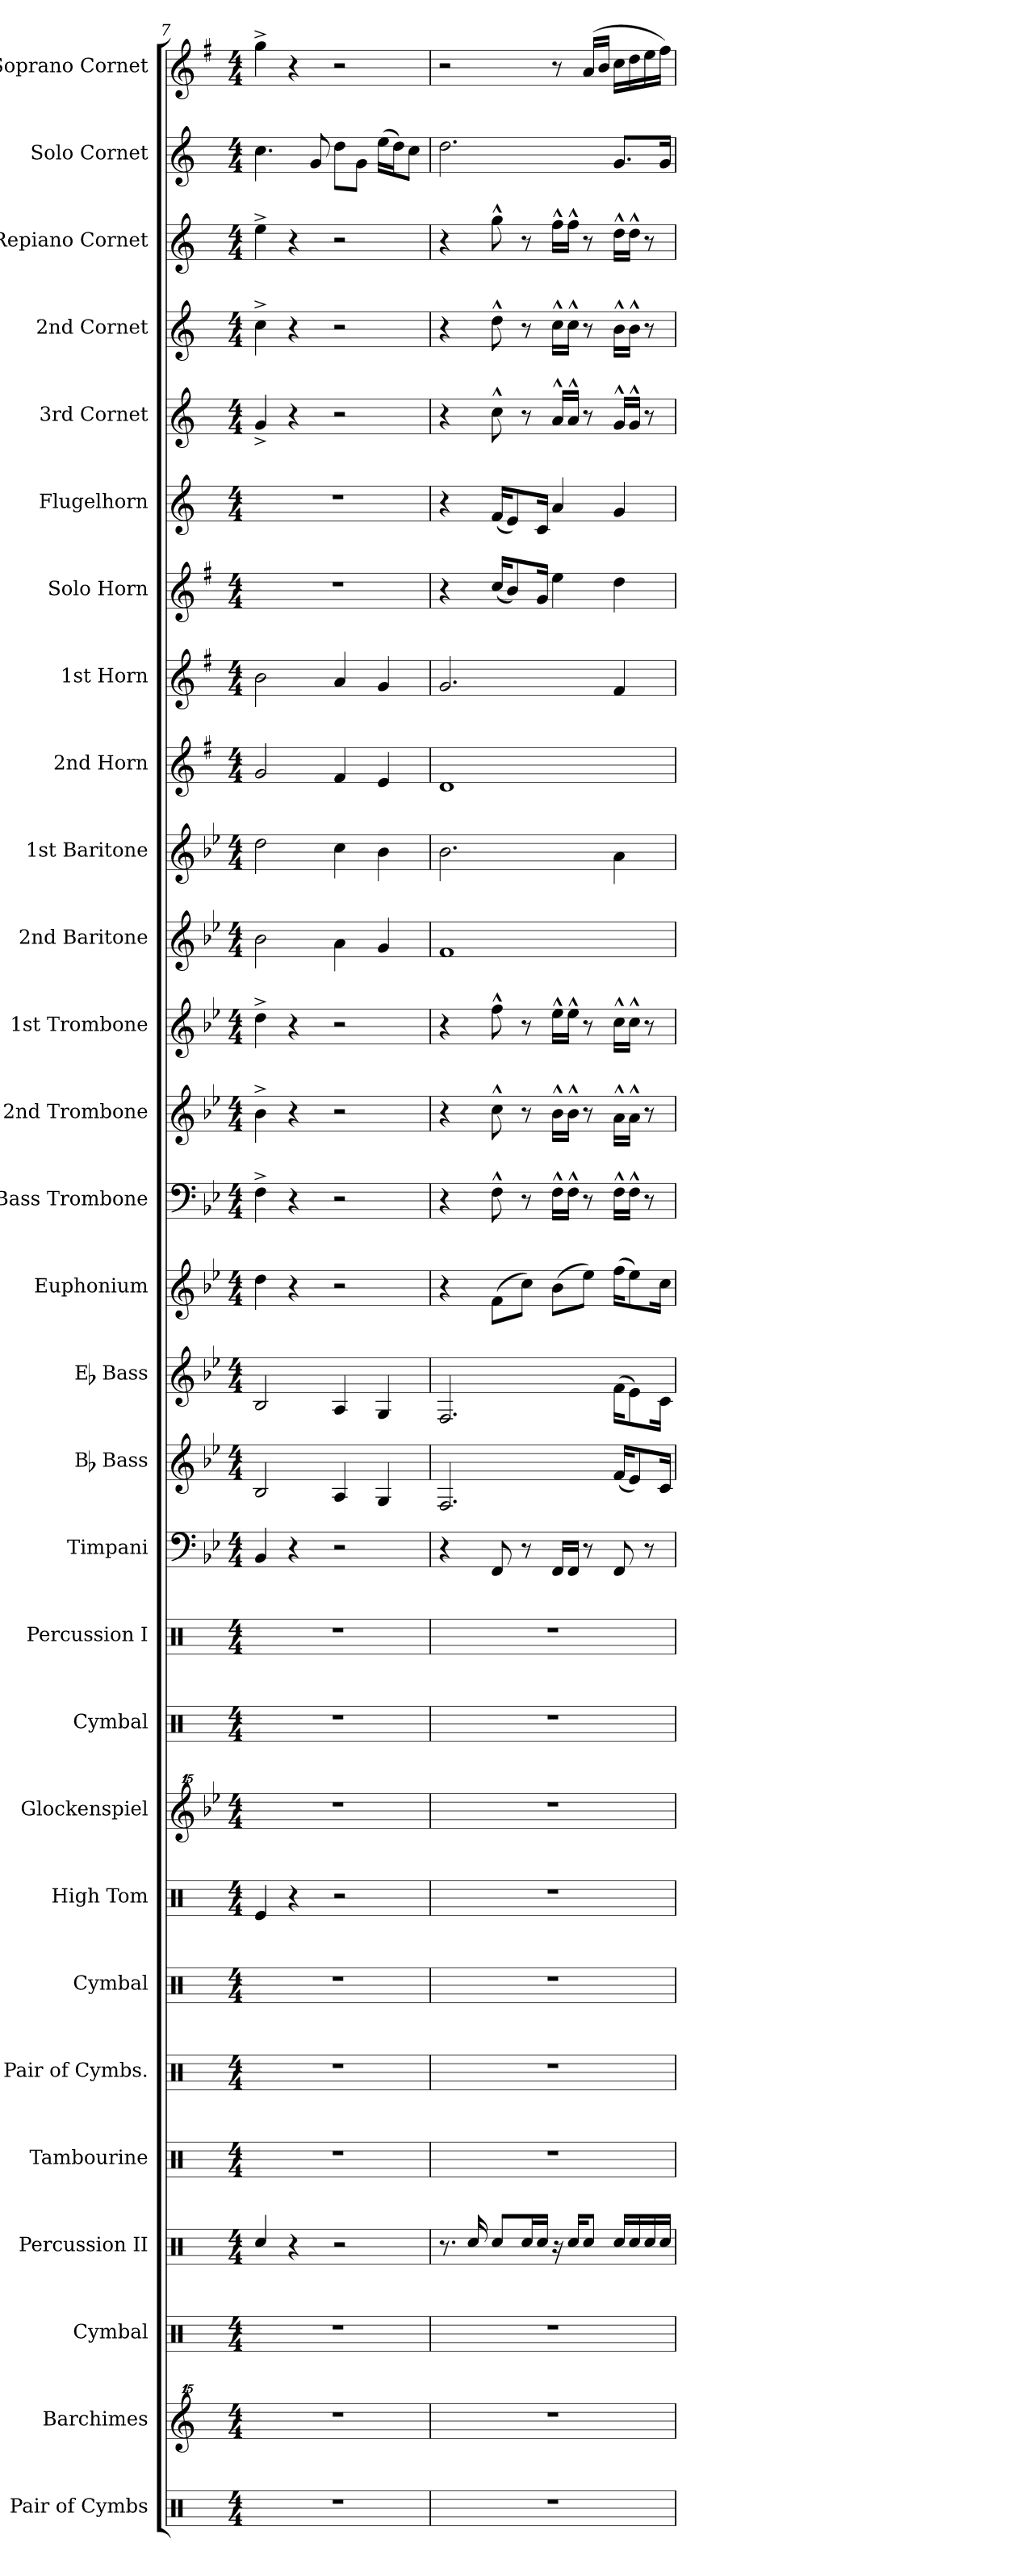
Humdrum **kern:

**kern	**kern	**kern	**kern	**kern	**kern	**kern	**kern	**kern	**kern	**kern	**kern	**kern	**kern	**kern	**kern	**kern	**kern	**kern	**kern	**kern	**kern	**kern	**kern	**kern	**kern	**kern	**kern	**kern
*part29	*part28	*part27	*part26	*part25	*part24	*part23	*part22	*part21	*part20	*part19	*part18	*part17	*part16	*part15	*part14	*part13	*part12	*part11	*part10	*part9	*part8	*part7	*part6	*part5	*part4	*part3	*part2	*part1
*staff29	*staff28	*staff27	*staff26	*staff25	*staff24	*staff23	*staff22	*staff21	*staff20	*staff19	*staff18	*staff17	*staff16	*staff15	*staff14	*staff13	*staff12	*staff11	*staff10	*staff9	*staff8	*staff7	*staff6	*staff5	*staff4	*staff3	*staff2	*staff1
*I"Pair of Cymbs	*I"Barchimes	*I"Cymbal	*I"Percussion II	*I"Tambourine	*I"Pair of Cymbs.	*I"Cymbal	*I"High Tom	*I"Glockenspiel	*I"Cymbal	*I"Percussion I	*I"Timpani	*I"Bb Bass	*I"Eb Bass	*I"Euphonium	*I"Bass Trombone	*I"2nd Trombone	*I"1st Trombone	*I"2nd Baritone	*I"1st Baritone	*I"2nd Horn	*I"1st Horn	*I"Solo Horn	*I"Flugelhorn	*I"3rd Cornet	*I"2nd Cornet	*I"Repiano Cornet	*I"Solo Cornet	*I"Soprano Cornet
*I'Pair Cym.	*I'Bachm.	*I'Cym.	*I'Perc. II	*I'Tamb.	*I'Pair Cym.	*I'Cym.	*I'H. To.	*I'Glk.	*I'Cym.	*I'Perc. I	*I'Timp.	*I'Bb Bass	*I'Eb Bass	*I'Euph.	*I'B. Trb.	*I'2nd Trb.	*I'1st Trb.	*I'2nd Bar.	*I'1st Bar.	*I'2nd Hn.	*I'1st Hn.	*I'Solo Hn.	*I'Flugel.	*I'3rd Cnt.	*I'2nd Cnt.	*I'Rep. Cnt.	*I'Solo Cnt.	*I'Sop. Cnt.
*clefX	*clefG^^2	*clefX	*clefX	*clefX	*clefX	*clefX	*clefX	*clefG^^2	*clefX	*clefX	*clefF4	*clefG2	*clefG2	*clefG2	*clefF4	*clefG2	*clefG2	*clefG2	*clefG2	*clefG2	*clefG2	*clefG2	*clefG2	*clefG2	*clefG2	*clefG2	*clefG2	*clefG2
*	*	*	*	*	*	*	*	*	*	*	*	*ITrd15c26	*ITrd12c21	*ITrd8c14	*	*ITrd8c14	*ITrd8c14	*ITrd8c14	*ITrd8c14	*ITrd5c9	*ITrd5c9	*ITrd5c9	*ITrd1c2	*ITrd1c2	*ITrd1c2	*ITrd1c2	*ITrd1c2	*ITrd-2c-3
*k[]	*k[]	*k[]	*k[]	*k[]	*k[]	*k[]	*k[]	*k[b-e-]	*k[]	*k[]	*k[b-e-]	*k[b-e-]	*k[b-e-]	*k[b-e-]	*k[b-e-]	*k[b-e-]	*k[b-e-]	*k[b-e-]	*k[b-e-]	*k[b-e-]	*k[b-e-]	*k[b-e-]	*k[b-e-]	*k[b-e-]	*k[b-e-]	*k[b-e-]	*k[b-e-]	*k[b-e-]
*M4/4	*M4/4	*M4/4	*M4/4	*M4/4	*M4/4	*M4/4	*M4/4	*M4/4	*M4/4	*M4/4	*M4/4	*M4/4	*M4/4	*M4/4	*M4/4	*M4/4	*M4/4	*M4/4	*M4/4	*M4/4	*M4/4	*M4/4	*M4/4	*M4/4	*M4/4	*M4/4	*M4/4	*M4/4
=7	=7	=7	=7	=7	=7	=7	=7	=7	=7	=7	=7	=7	=7	=7	=7	=7	=7	=7	=7	=7	=7	=7	=7	=7	=7	=7	=7	=7
1r	1r	1r	4Rcc/	1r	1r	1r	4Re/	1r	1r	1r	4BB-/	2BBB-/	2BB-/	4d\	4F^\	4B-^\	4d^\	2B-\	2d\	2B-/	2d\	1r	1r	4f^/	4b-^\	4dd^\	4.b-\	4bb-^\
.	.	.	4r	.	.	.	4r	.	.	.	4r	.	.	4r	4r	4r	4r	.	.	.	.	.	.	4r	4r	4r	.	4r
.	.	.	.	.	.	.	.	.	.	.	.	.	.	.	.	.	.	.	.	.	.	.	.	.	.	.	8f/	.
.	.	.	2r	.	.	.	2r	.	.	.	2r	4AAA/	4AA/	2r	2r	2r	2r	4A\	4c\	4A/	4c/	.	.	2r	2r	2r	8cc\L	2r
.	.	.	.	.	.	.	.	.	.	.	.	.	.	.	.	.	.	.	.	.	.	.	.	.	.	.	8f\J	.
.	.	.	.	.	.	.	.	.	.	.	.	4GGG/	4GG/	.	.	.	.	4G/	4B-\	4G/	4B-/	.	.	.	.	.	(16dd\LL	.
.	.	.	.	.	.	.	.	.	.	.	.	.	.	.	.	.	.	.	.	.	.	.	.	.	.	.	16cc\J)	.
.	.	.	.	.	.	.	.	.	.	.	.	.	.	.	.	.	.	.	.	.	.	.	.	.	.	.	8b-\J	.
=8	=8	=8	=8	=8	=8	=8	=8	=8	=8	=8	=8	=8	=8	=8	=8	=8	=8	=8	=8	=8	=8	=8	=8	=8	=8	=8	=8	=8
1r	1r	1r	8.r	1r	1r	1r	1r	1r	1r	1r	4r	2.FFF/	2.FF/	4r	4r	4r	4r	1F	2.B-\	1F	2.B-/	4r	4r	4r	4r	4r	2.cc\	2r
.	.	.	16Rcc/	.	.	.	.	.	.	.	.	.	.	.	.	.	.	.	.	.	.	.	.	.	.	.	.	.
.	.	.	8Rcc/L	.	.	.	.	.	.	.	8FF/	.	.	(8F\L	8F^^\	8c^^\	8f^^\	.	.	.	.	(16e-/KL	(16e-/KL	8b-^^\	8cc^^\	8ff^^\	.	.
.	.	.	.	.	.	.	.	.	.	.	.	.	.	.	.	.	.	.	.	.	.	8d/)	8d/)	.	.	.	.	.
.	.	.	16Rcc/L	.	.	.	.	.	.	.	8r	.	.	8c\J)	8r	8r	8r	.	.	.	.	.	.	8r	8r	8r	.	.
.	.	.	16Rcc/JJ	.	.	.	.	.	.	.	.	.	.	.	.	.	.	.	.	.	.	16B-/Jk	16B-/Jk	.	.	.	.	.
.	.	.	16r	.	.	.	.	.	.	.	16FF/LL	.	.	(8B-\L	16F^^\LL	16B-^^\LL	16e-^^\LL	.	.	.	.	4g\	4g/	16g^^/LL	16b-^^\LL	16ee-^^\LL	.	8r
.	.	.	16Rcc/KL	.	.	.	.	.	.	.	16FF/JJ	.	.	.	16F^^\JJ	16B-^^\JJ	16e-^^\JJ	.	.	.	.	.	.	16g^^/JJ	16b-^^\JJ	16ee-^^\JJ	.	.
.	.	.	8Rcc/J	.	.	.	.	.	.	.	8r	.	.	8e-\J)	8r	8r	8r	.	.	.	.	.	.	8r	8r	8r	.	(16cc/LL
.	.	.	.	.	.	.	.	.	.	.	.	.	.	.	.	.	.	.	.	.	.	.	.	.	.	.	.	16dd/JJ
.	.	.	16Rcc/LL	.	.	.	.	.	.	.	8FF/	(16FF/KL	(16F\KL	(16f\KL	16F^^\LL	16A^^\LL	16c^^\LL	.	4A\	.	4A/	4f\	4f/	16f^^/LL	16a^^\LL	16cc^^\LL	8.f/L	16ee-\LL
.	.	.	16Rcc/	.	.	.	.	.	.	.	.	8EE-/)	8E-\)	8e-\)	16F^^\JJ	16A^^\JJ	16c^^\JJ	.	.	.	.	.	.	16f^^/JJ	16a^^\JJ	16cc^^\JJ	.	16ff\
.	.	.	16Rcc/	.	.	.	.	.	.	.	8r	.	.	.	8r	8r	8r	.	.	.	.	.	.	8r	8r	8r	.	16gg\
.	.	.	16Rcc/JJ	.	.	.	.	.	.	.	.	16CC/Jk	16C\Jk	16c\Jk	.	.	.	.	.	.	.	.	.	.	.	.	16f/Jk	16aa\JJ)
=	=	=	=	=	=	=	=	=	=	=	=	=	=	=	=	=	=	=	=	=	=	=	=	=	=	=	=	=
*-	*-	*-	*-	*-	*-	*-	*-	*-	*-	*-	*-	*-	*-	*-	*-	*-	*-	*-	*-	*-	*-	*-	*-	*-	*-	*-	*-	*-
